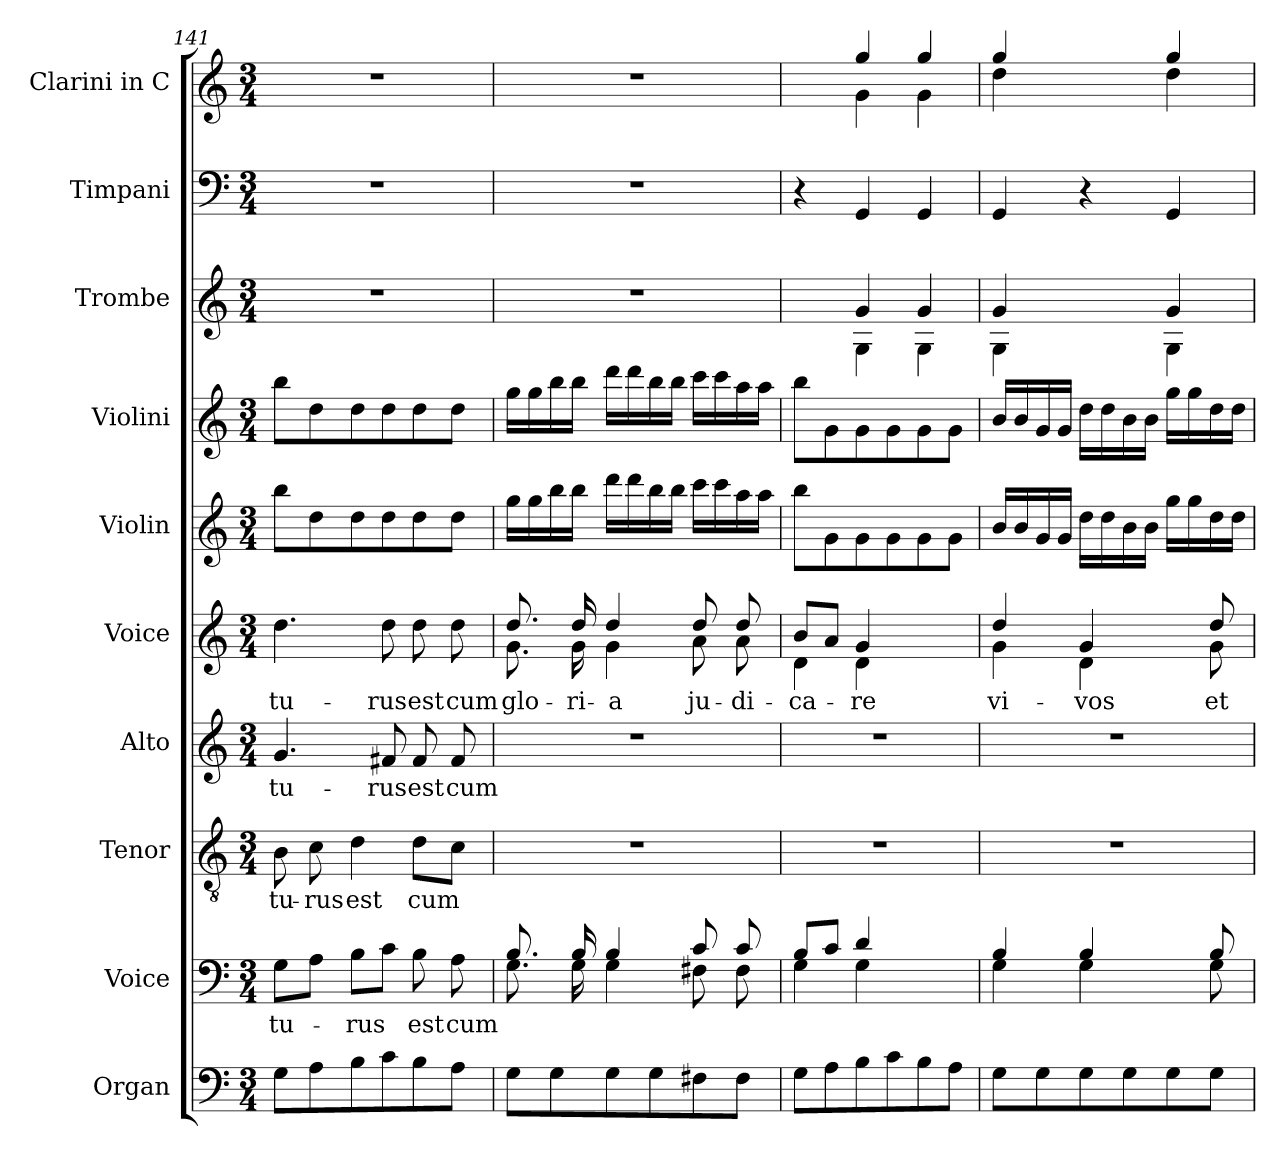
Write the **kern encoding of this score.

**kern	**kern	**text	**kern	**text	**kern	**text	**kern	**text	**kern	**kern	**kern	**kern	**kern
*part10	*part9	*part9	*part8	*part8	*part7	*part7	*part6	*part6	*part5	*part4	*part3	*part2	*part1
*staff10	*staff9	*staff9	*staff8	*staff8	*staff7	*staff7	*staff6	*staff6	*staff5	*staff4	*staff3	*staff2	*staff1
*I"Organ	*I"Voice	*	*I"Tenor	*	*I"Alto	*	*I"Voice	*	*I"Violin	*I"Violini	*I"Trombe	*I"Timpani	*I"Clarini in C
*	*	*	*	*	*	*	*	*	*I'Vln	*I'Vln	*I'T	*I'Timp	*I'C
*clefF4	*clefF4	*	*clefGv2	*	*clefG2	*	*clefG2	*	*clefG2	*clefG2	*clefG2	*clefF4	*clefG2
*k[]	*k[]	*	*k[]	*	*k[]	*	*k[]	*	*k[]	*k[]	*k[]	*k[]	*k[]
*M3/4	*M3/4	*	*M3/4	*	*M3/4	*	*M3/4	*	*M3/4	*M3/4	*M3/4	*M3/4	*M3/4
=141	=141	=141	=141	=141	=141	=141	=141	=141	=141	=141	=141	=141	=141
!	!	!LO:LY:b	!	!LO:LY:b	!	!LO:LY:b	!	!LO:LY:b	!	!	!	!	!
8G\L	8G\L	tu-	8B\	tu-	4.g/	tu-	4.dd\	-tu-	8bb\L	8bb\L	2.r	2.r	2.r
!	!	!	!	!LO:LY:b	!	!	!	!	!	!	!	!	!
8A\	8A\J	.	8c\	-rus	.	.	.	.	8dd\	8dd\	.	.	.
!	!	!LO:LY:b	!	!LO:LY:b	!	!	!	!	!	!	!	!	!
8B\	8B\L	-rus	4d\	est	.	.	.	.	8dd\	8dd\	.	.	.
!	!	!	!	!	!	!LO:LY:b	!	!LO:LY:b	!	!	!	!	!
8c\	8c\J	.	.	.	8f#X/	-rus	8dd\	-rus	8dd\	8dd\	.	.	.
!	!	!LO:LY:b	!	!LO:LY:b	!	!LO:LY:b	!	!LO:LY:b	!	!	!	!	!
8B\	8B\	est	8d\L	cum	8f#/	est	8dd\	est	8dd\	8dd\	.	.	.
!	!	!LO:LY:b	!	!	!	!LO:LY:b	!	!LO:LY:b	!	!	!	!	!
8A\J	8A\	cum	8c\J	.	8f#/	cum	8dd\	cum	8dd\J	8dd\J	.	.	.
=142	=142	=142	=142	=142	=142	=142	=142	=142	=142	=142	=142	=142	=142
*	*^	*	*	*	*	*	*	*	*	*	*	*	*
!	!	!	!	!	!	!	!	!	!LO:LY:b	!	!	!	!	!
*	*	*	*	*	*	*	*	*^	*	*	*	*	*	*
8G\L	8.B/	8.G\	.	2.r	.	2.r	.	8.dd/	8.g\	glo-	16gg\LL	16gg\LL	2.r	2.r	2.r
.	.	.	.	.	.	.	.	.	.	.	16gg\	16gg\	.	.	.
8G\	.	.	.	.	.	.	.	.	.	.	16bb\	16bb\	.	.	.
!	!	!	!	!	!	!	!	!	!	!LO:LY:b	!	!	!	!	!
.	16B/	16G\	.	.	.	.	.	16dd/	16g\	-ri-	16bb\JJ	16bb\JJ	.	.	.
!	!	!	!	!	!	!	!	!	!	!LO:LY:b	!	!	!	!	!
8G\	4B/	4G\	.	.	.	.	.	4dd/	4g\	-a	16ddd\LL	16ddd\LL	.	.	.
.	.	.	.	.	.	.	.	.	.	.	16ddd\	16ddd\	.	.	.
8G\	.	.	.	.	.	.	.	.	.	.	16bb\	16bb\	.	.	.
.	.	.	.	.	.	.	.	.	.	.	16bb\JJ	16bb\JJ	.	.	.
!	!	!	!	!	!	!	!	!	!	!LO:LY:b	!	!	!	!	!
8F#X\	8c/	8F#X\	.	.	.	.	.	8dd/	8a\	ju-	16ccc\LL	16ccc\LL	.	.	.
.	.	.	.	.	.	.	.	.	.	.	16ccc\	16ccc\	.	.	.
!	!	!	!	!	!	!	!	!	!	!LO:LY:b	!	!	!	!	!
8F#\J	8c/	8F#\	.	.	.	.	.	8dd/	8a\	-di-	16aa\	16aa\	.	.	.
.	.	.	.	.	.	.	.	.	.	.	16aa\JJ	16aa\JJ	.	.	.
=143	=143	=143	=143	=143	=143	=143	=143	=143	=143	=143	=143	=143	=143	=143	=143
!	!	!	!	!	!	!	!	!	!	!LO:LY:b	!	!	!	!	!
*	*	*	*	*	*	*	*	*	*	*	*	*	*^	*	*^
8G\L	8B/L	4G\	.	2.r	.	2.r	.	8b/L	4d\	-ca-	8bb\L	8bb\L	4reyy	4ryy	4r	4reyy	4ryy
8A\	8c/J	.	.	.	.	.	.	8a/J	.	.	8g\	8g\	.	.	.	.	.
!	!	!	!	!	!	!	!	!	!	!LO:LY:b	!	!	!	!	!	!	!
8B\	4d/	4G\	.	.	.	.	.	4g/	4d\	-re	8g\	8g\	4g/	4G\	4GG/	4gg/	4g\
8c\	.	.	.	.	.	.	.	.	.	.	8g\	8g\	.	.	.	.	.
8B\	4rGGyy	4ryy	.	.	.	.	.	4reyy	4ryy	.	8g\	8g\	4g/	4G\	4GG/	4gg/	4g\
8A\J	.	.	.	.	.	.	.	.	.	.	8g\J	8g\J	.	.	.	.	.
!!LO:PB:g=z	!!
=144	=144	=144	=144	=144	=144	=144	=144	=144	=144	=144	=144	=144	=144	=144	=144	=144	=144
!	!	!	!	!	!	!	!	!	!	!LO:LY:b	!	!	!	!	!	!	!
8G\L	4B/	4G\	.	2.r	.	2.r	.	4dd/	4g\	vi-	16b/LL	16b/LL	4g/	4G\	4GG/	4gg/	4dd\
.	.	.	.	.	.	.	.	.	.	.	16b/	16b/	.	.	.	.	.
8G\	.	.	.	.	.	.	.	.	.	.	16g/	16g/	.	.	.	.	.
.	.	.	.	.	.	.	.	.	.	.	16g/JJ	16g/JJ	.	.	.	.	.
!	!	!	!	!	!	!	!	!	!	!LO:LY:b	!	!	!	!	!	!	!
8G\	4B/	4G\	.	.	.	.	.	4g/	4d\	-vos	16dd\LL	16dd\LL	4reyy	4ryy	4r	4reyy	4ryy
.	.	.	.	.	.	.	.	.	.	.	16dd\	16dd\	.	.	.	.	.
8G\	.	.	.	.	.	.	.	.	.	.	16b\	16b\	.	.	.	.	.
.	.	.	.	.	.	.	.	.	.	.	16b\JJ	16b\JJ	.	.	.	.	.
8G\	8rGGyy	8ryy	.	.	.	.	.	8reyy	8ryy	.	16gg\LL	16gg\LL	4g/	4G\	4GG/	4gg/	4dd\
.	.	.	.	.	.	.	.	.	.	.	16gg\	16gg\	.	.	.	.	.
!	!	!	!	!	!	!	!	!	!	!LO:LY:b	!	!	!	!	!	!	!
8G\J	8B/	8G\	.	.	.	.	.	8dd/	8g\	et	16dd\	16dd\	.	.	.	.	.
.	.	.	.	.	.	.	.	.	.	.	16dd\JJ	16dd\JJ	.	.	.	.	.
*	*v	*v	*	*	*	*	*	*v	*v	*	*	*	*v	*v	*	*v	*v
=	=	=	=	=	=	=	=	=	=	=	=	=	=
*-	*-	*-	*-	*-	*-	*-	*-	*-	*-	*-	*-	*-	*-
